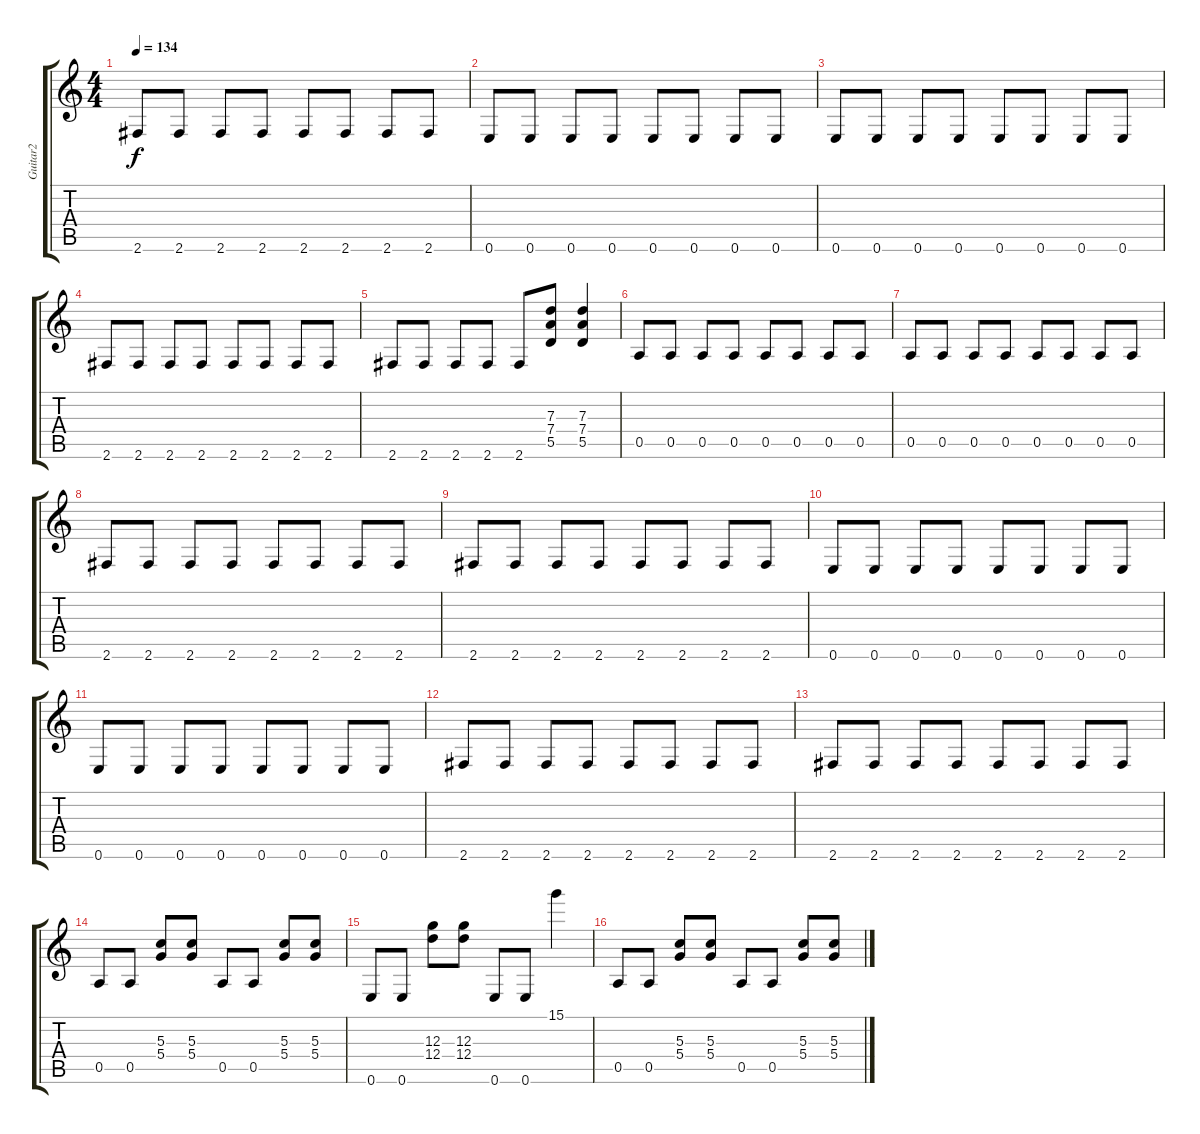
\track ("Guitar2" "Guitar2") {instrument overdrivenguitar}
\staff {score tabs}
\tuning (E4 B3 G3 D3 A2 E2) {hide}
\ts (4 4)
\tempo 134
\clef g2
\ks c
2.6.8{dy f} 2.6.8 2.6.8 2.6.8 2.6.8 2.6.8 2.6.8 2.6.8 |
0.6.8 0.6.8 0.6.8 0.6.8 0.6.8 0.6.8 0.6.8 0.6.8 |
0.6.8 0.6.8 0.6.8 0.6.8 0.6.8 0.6.8 0.6.8 0.6.8 |
2.6.8 2.6.8 2.6.8 2.6.8 2.6.8 2.6.8 2.6.8 2.6.8 |
2.6.8 2.6.8 2.6.8 2.6.8 2.6.8 (7.3 7.4 5.5).8 (7.3 7.4 5.5).4 |
0.5.8 0.5.8 0.5.8 0.5.8 0.5.8 0.5.8 0.5.8 0.5.8 |
0.5.8 0.5.8 0.5.8 0.5.8 0.5.8 0.5.8 0.5.8 0.5.8 |
2.6.8 2.6.8 2.6.8 2.6.8 2.6.8 2.6.8 2.6.8 2.6.8 |
2.6.8 2.6.8 2.6.8 2.6.8 2.6.8 2.6.8 2.6.8 2.6.8 |
0.6.8 0.6.8 0.6.8 0.6.8 0.6.8 0.6.8 0.6.8 0.6.8 |
0.6.8 0.6.8 0.6.8 0.6.8 0.6.8 0.6.8 0.6.8 0.6.8 |
2.6.8 2.6.8 2.6.8 2.6.8 2.6.8 2.6.8 2.6.8 2.6.8 |
2.6.8 2.6.8 2.6.8 2.6.8 2.6.8 2.6.8 2.6.8 2.6.8 |
0.5.8 0.5.8 (5.3 5.4).8 (5.3 5.4).8 0.5.8 0.5.8 (5.3 5.4).8 (5.3 5.4).8 |
0.6.8 0.6.8 (12.3 12.4).8 (12.3 12.4).8 0.6.8 0.6.8 15.1.4 |
0.5.8 0.5.8 (5.3 5.4).8 (5.3 5.4).8 0.5.8 0.5.8 (5.3 5.4).8 (5.3 5.4).8
